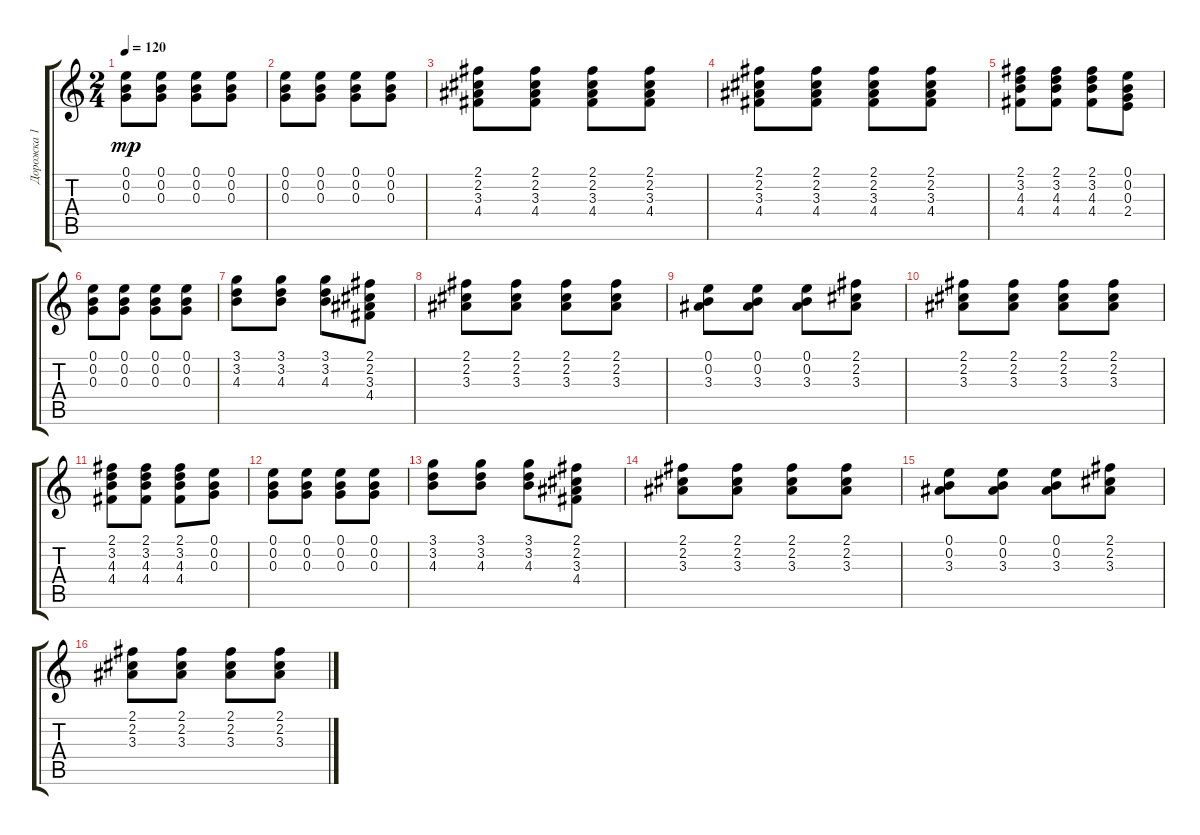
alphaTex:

\track ("Дорожка 1" "Дорожка 1") {instrument acousticguitarnylon}
\staff {score tabs}
\tuning (E4 B3 G3 D3 A2 E2) {hide}
\ts (2 4)
\tempo 120
\clef g2
\ks c
(0.1 0.2 0.3).8{dy mp} (0.1 0.2 0.3).8 (0.1 0.2 0.3).8 (0.1 0.2 0.3).8 |
(0.1 0.2 0.3).8 (0.1 0.2 0.3).8 (0.1 0.2 0.3).8 (0.1 0.2 0.3).8 |
(2.1 2.2 3.3 4.4).8 (2.1 2.2 3.3 4.4).8 (2.1 2.2 3.3 4.4).8 (2.1 2.2 3.3 4.4).8 |
(2.1 2.2 3.3 4.4).8 (2.1 2.2 3.3 4.4).8 (2.1 2.2 3.3 4.4).8 (2.1 2.2 3.3 4.4).8 |
(2.1 3.2 4.3 4.4).8 (2.1 3.2 4.3 4.4).8 (2.1 3.2 4.3 4.4).8 (0.1 0.2 0.3 2.4).8 |
(0.1 0.2 0.3).8 (0.1 0.2 0.3).8 (0.1 0.2 0.3).8 (0.1 0.2 0.3).8 |
(3.1 3.2 4.3).8 (3.1 3.2 4.3).8 (3.1 3.2 4.3).8 (2.1 2.2 3.3 4.4).8 |
(2.1 2.2 3.3).8 (2.1 2.2 3.3).8 (2.1 2.2 3.3).8 (2.1 2.2 3.3).8 |
(0.1 0.2 3.3).8 (0.1 0.2 3.3).8 (0.1 0.2 3.3).8 (2.1 2.2 3.3).8 |
(2.1 2.2 3.3).8 (2.1 2.2 3.3).8 (2.1 2.2 3.3).8 (2.1 2.2 3.3).8 |
(2.1 3.2 4.3 4.4).8 (2.1 3.2 4.3 4.4).8 (2.1 3.2 4.3 4.4).8 (0.1 0.2 0.3).8 |
(0.1 0.2 0.3).8 (0.1 0.2 0.3).8 (0.1 0.2 0.3).8 (0.1 0.2 0.3).8 |
(3.1 3.2 4.3).8 (3.1 3.2 4.3).8 (3.1 3.2 4.3).8 (2.1 2.2 3.3 4.4).8 |
(2.1 2.2 3.3).8 (2.1 2.2 3.3).8 (2.1 2.2 3.3).8 (2.1 2.2 3.3).8 |
(0.1 0.2 3.3).8 (0.1 0.2 3.3).8 (0.1 0.2 3.3).8 (2.1 2.2 3.3).8 |
(2.1 2.2 3.3).8 (2.1 2.2 3.3).8 (2.1 2.2 3.3).8 (2.1 2.2 3.3).8
